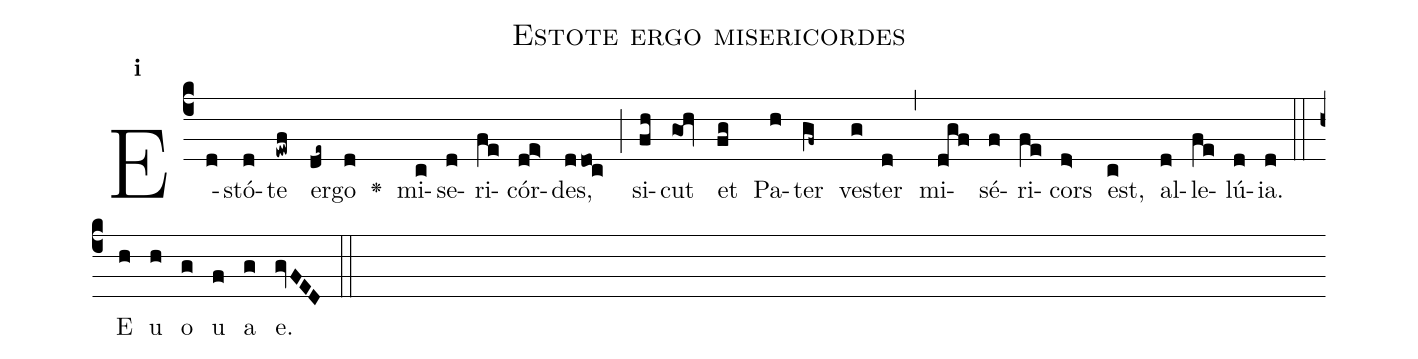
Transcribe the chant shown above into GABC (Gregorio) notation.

name:Estote ergo misericordes;
office-part:Antiphona;
mode:1;
%%
initial-style: 1;
name: Estote ergo misericordes;
book: Antiphonae & Responsoria/Tomus IV, p. 133;
occasion: Dominica VII per Annum;
office-part: Laudes Ant Bc;
annotation: 1d2;
centering-scheme: english;
font: OFLSortsMillGoudy;
height: 11;
width: 4.5;
%%
(c4)E(d)stó(d)te(ewf) er(de~)go(d) <v>\greheightstar</v>() mi(c)se(d)ri(fe)cór(de>)des,(ddoc) (;) si(fh)cut(goh) et(fg) Pa(h)ter(gf~) ve(g)ster(d) (,) mi(dgf)sé(f)ri(fe)cors(d>) est,(c) al(d)le(fe)lú(d)ia.(d) (::) E(h) u(h) o(g) u(f) a(g) e.(gvFED) (::)
